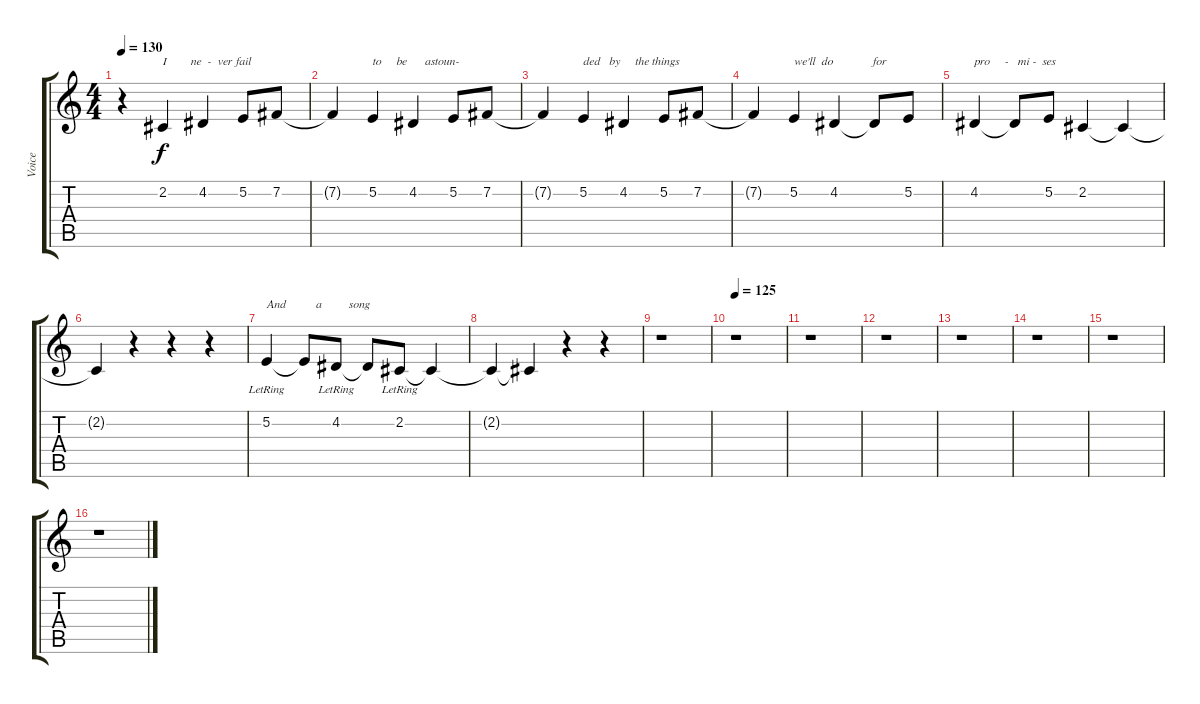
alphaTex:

\track ("Voice" "Voice") {instrument violin}
\staff {score tabs}
\tuning (E4 B3 G3 D3 A2 E2) {hide}
\ts (4 4)
\tempo 130
\clef g2
\ks c
r.4{dy f} 2.2.4{txt "I        ne  -  ver fail"} 4.2.4 5.2.8 7.2.8 |
7.2{t}.4 5.2.4{txt "to     be      astoun-"} 4.2.4 5.2.8 7.2.8 |
7.2{t}.4 5.2.4{txt "ded   by     the things"} 4.2.4 5.2.8 7.2.8 |
7.2{t}.4 5.2.4{txt "we'll  do             for"} 4.2.4 4.2{t}.8 5.2.8 |
4.2.4{txt "pro     -   mi -  ses"} 4.2{t}.8 5.2.8 2.2.4 2.2{t}.4 |
2.2{t}.4 r.4 r.4 r.4 |
5.2{lr}.4{txt "And          a         song"} 5.2{t}.8 4.2{lr}.8 4.2{t}.8 2.2{lr}.8 2.2{t}.4 |
2.2{t}.4 2.2{t}.4 r.4 r.4 |
r.1 |
\tempo 125
r.1 |
r.1 |
r.1 |
r.1 |
r.1 |
r.1 |
r.1
